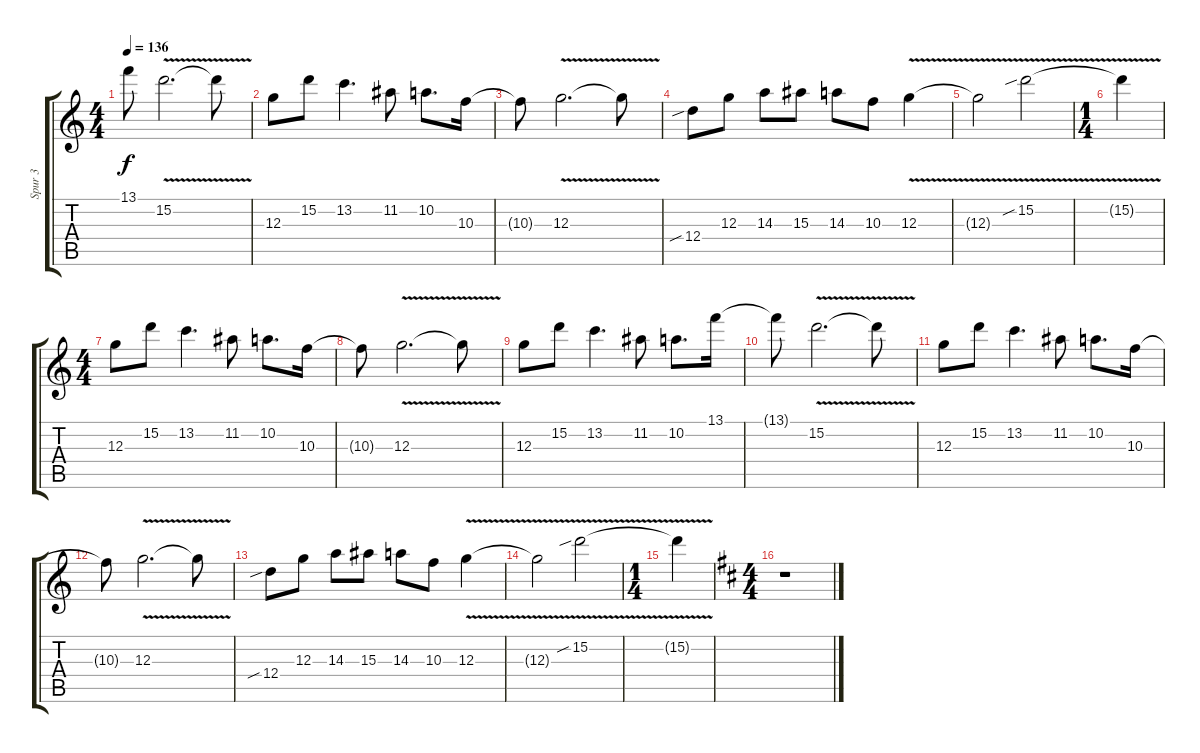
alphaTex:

\track ("Spur 3" "Spur 3") {instrument distortionguitar}
\staff {score tabs}
\tuning (E4 B3 G3 D3 A2 E2) {hide}
\ts (4 4)
\tempo 136
\clef g2
\ks c
13.1{t}.8{dy f} 15.2{v}.2{d} 15.2{t}.8 |
12.3.8 15.2.8 13.2.4{d} 11.2.8 10.2.8{d} 10.3.16 |
10.3{t}.8 12.3{v}.2{d} 12.3{t}.8 |
12.4{sib}.8 12.3.8 14.3.8 15.3.8 14.3.8 10.3.8 12.3{v}.4 |
12.3{t}.2 15.2{v sib}.2 |
\ts (1 4)
15.2{t}.4 |
\ts (4 4)
12.3.8 15.2.8 13.2.4{d} 11.2.8 10.2.8{d} 10.3.16 |
10.3{t}.8 12.3{v}.2{d} 12.3{t}.8 |
12.3.8 15.2.8 13.2.4{d} 11.2.8 10.2.8{d} 13.1.16 |
13.1{t}.8 15.2{v}.2{d} 15.2{t}.8 |
12.3.8 15.2.8 13.2.4{d} 11.2.8 10.2.8{d} 10.3.16 |
10.3{t}.8 12.3{v}.2{d} 12.3{t}.8 |
12.4{sib}.8 12.3.8 14.3.8 15.3.8 14.3.8 10.3.8 12.3{v}.4 |
12.3{t}.2 15.2{v sib}.2 |
\ts (1 4)
15.2{t}.4 |
\ts (4 4)
\ks d
r.1
